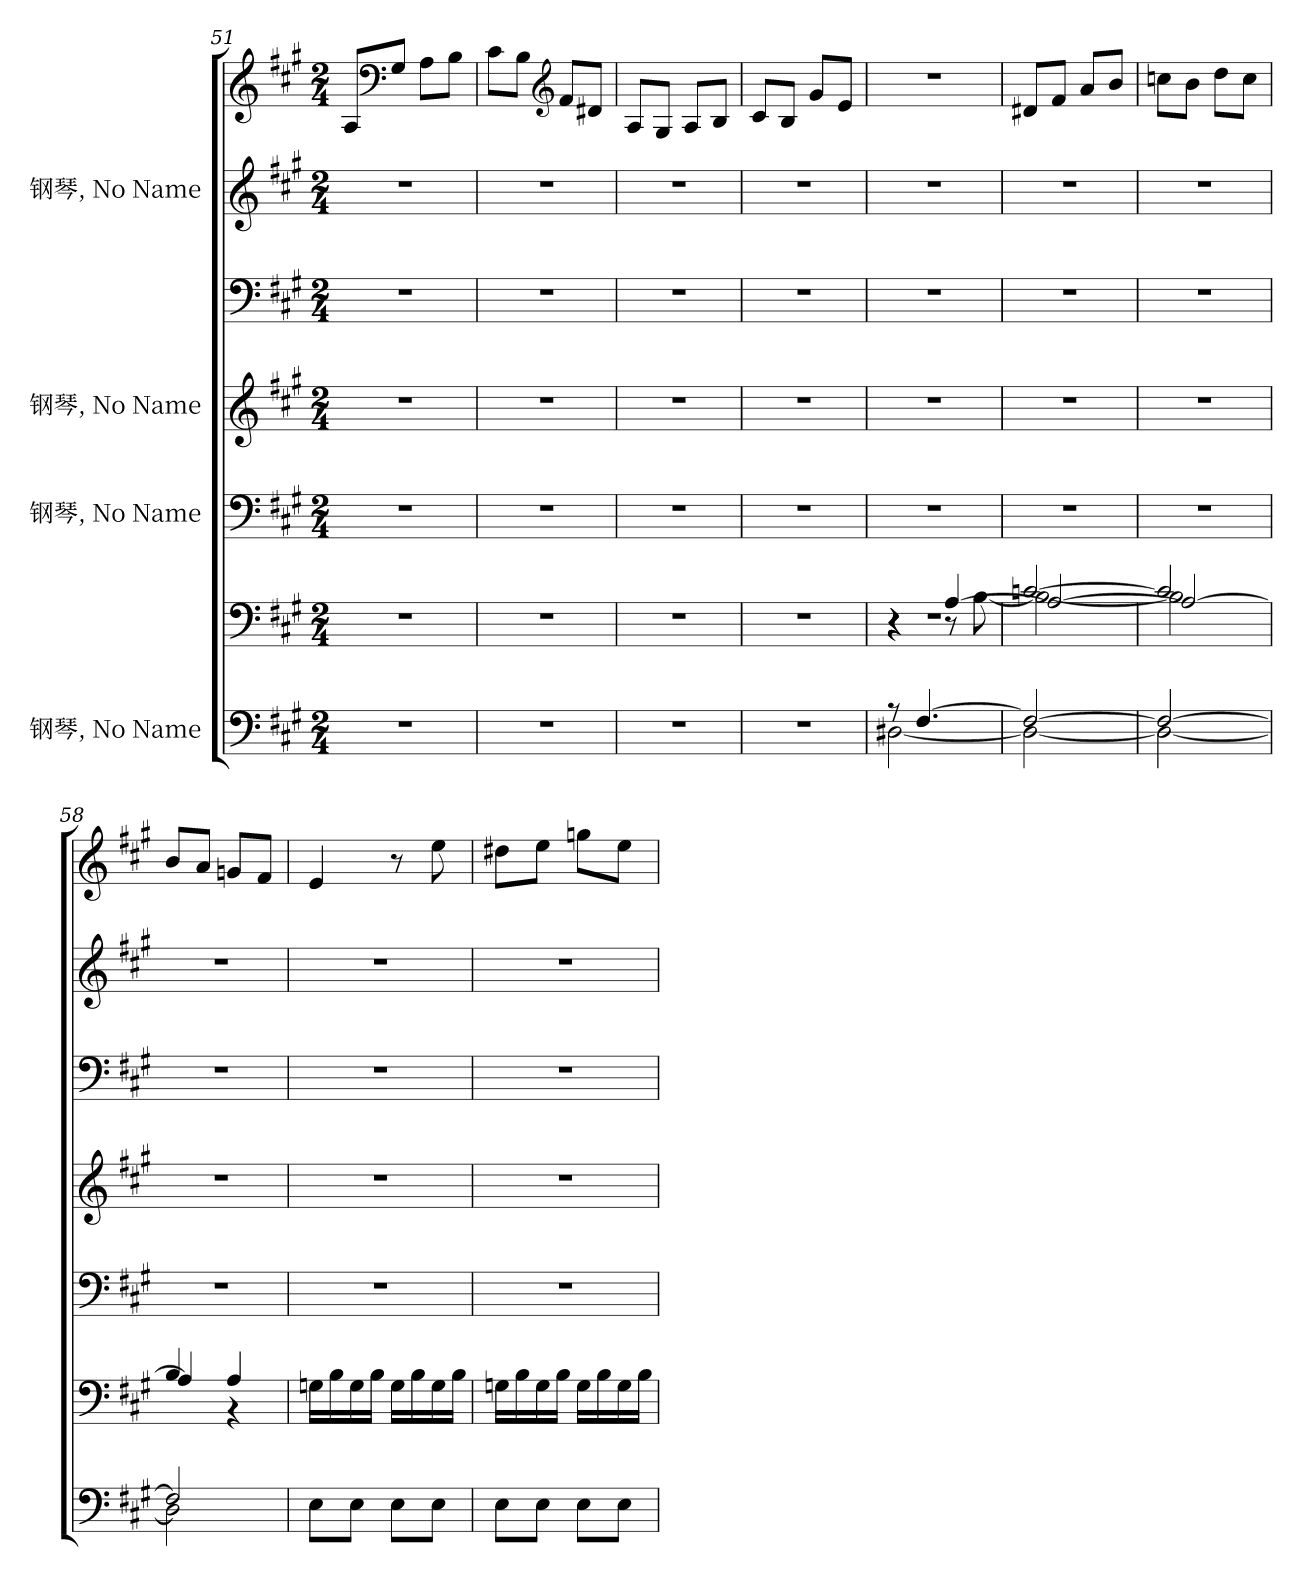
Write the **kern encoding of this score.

**kern	**kern	**kern	**kern	**kern	**kern	**kern
*part4	*part4	*part3	*part2	*part2	*part1	*part1
*staff7	*staff6	*staff5	*staff4	*staff3	*staff2	*staff1
*I"钢琴, No Name	*	*I"钢琴, No Name	*I"钢琴, No Name	*	*I"钢琴, No Name	*
*clefF4	*clefF4	*clefF4	*clefG2	*clefF4	*clefG2	*clefG2
*k[f#c#g#]	*k[f#c#g#]	*k[f#c#g#]	*k[f#c#g#]	*k[f#c#g#]	*k[f#c#g#]	*k[f#c#g#]
*M2/4	*M2/4	*M2/4	*M2/4	*M2/4	*M2/4	*M2/4
*MM130	*MM130	*MM130	*MM130	*MM130	*MM130	*MM130
=51	=51	=51	=51	=51	=51	=51
2r	2r	2r	2r	2r	2r	8A/L
*	*	*	*	*	*	*clefF4
.	.	.	.	.	.	8G#/J
.	.	.	.	.	.	8A\L
.	.	.	.	.	.	8B\J
=52	=52	=52	=52	=52	=52	=52
2r	2r	2r	2r	2r	2r	8c#\L
.	.	.	.	.	.	8B\J
*	*	*	*	*	*	*clefG2
.	.	.	.	.	.	8f#/L
.	.	.	.	.	.	8d#X/J
=53	=53	=53	=53	=53	=53	=53
2r	2r	2r	2r	2r	2r	8A/L
.	.	.	.	.	.	8G#/J
.	.	.	.	.	.	8A/L
.	.	.	.	.	.	8B/J
=54	=54	=54	=54	=54	=54	=54
2r	2r	2r	2r	2r	2r	8c#/L
.	.	.	.	.	.	8B/J
.	.	.	.	.	.	8g#/L
.	.	.	.	.	.	8e/J
!!LO:PB:g=z
=55	=55	=55	=55	=55	=55	=55
*	*	*	*	*	*	*MM127
*^	*^	*	*	*	*	*
*	*	*	*^	*	*	*	*	*
8r	[2D#X\	2r	4r	4r	2r	2r	2r	2r	2r
[4.F#/	.	.	.	.	.	.	.	.	.
.	.	.	8r	[4A/	.	.	.	.	.
.	.	.	[8B\	.	.	.	.	.	.
=56	=56	=56	=56	=56	=56	=56	=56	=56	=56
2F#/_	2D#\_	[2cn/	2B\_	2A/_	2r	2r	2r	2r	8d#X/L
.	.	.	.	.	.	.	.	.	8f#/J
.	.	.	.	.	.	.	.	.	8a/L
.	.	.	.	.	.	.	.	.	8b/J
=57	=57	=57	=57	=57	=57	=57	=57	=57	=57
2F#/_	2D#\_	2c/]	2B\]	2A/_	2r	2r	2r	2r	8ccn\L
.	.	.	.	.	.	.	.	.	8b\J
.	.	.	.	.	.	.	.	.	8dd\L
.	.	.	.	.	.	.	.	.	8cc\J
*	*	*	*v	*v	*	*	*	*	*
=58	=58	=58	=58	=58	=58	=58	=58	=58
2F#/]	2D#\]	4B/	4A/]	2r	2r	2r	2r	8b/L
.	.	.	.	.	.	.	.	8a/J
.	.	4A/	4r	.	.	.	.	8gn/L
*	*	*	*	*	*	*	*	*MM100
.	.	.	.	.	.	.	.	8f#/J
*v	*v	*	*	*	*	*	*	*
*	*v	*v	*	*	*	*	*
=59	=59	=59	=59	=59	=59	=59
8E\L	16Gn\LL	2r	2r	2r	2r	4e/
.	16B\	.	.	.	.	.
8E\J	16G\	.	.	.	.	.
.	16B\JJ	.	.	.	.	.
8E\L	16G\LL	.	.	.	.	8r
.	16B\	.	.	.	.	.
8E\J	16G\	.	.	.	.	8ee\
.	16B\JJ	.	.	.	.	.
=60	=60	=60	=60	=60	=60	=60
8E\L	16Gn\LL	2r	2r	2r	2r	8dd#X\L
.	16B\	.	.	.	.	.
8E\J	16G\	.	.	.	.	8ee\J
.	16B\JJ	.	.	.	.	.
8E\L	16G\LL	.	.	.	.	8ggn\L
.	16B\	.	.	.	.	.
8E\J	16G\	.	.	.	.	8ee\J
.	16B\JJ	.	.	.	.	.
=	=	=	=	=	=	=
*-	*-	*-	*-	*-	*-	*-
